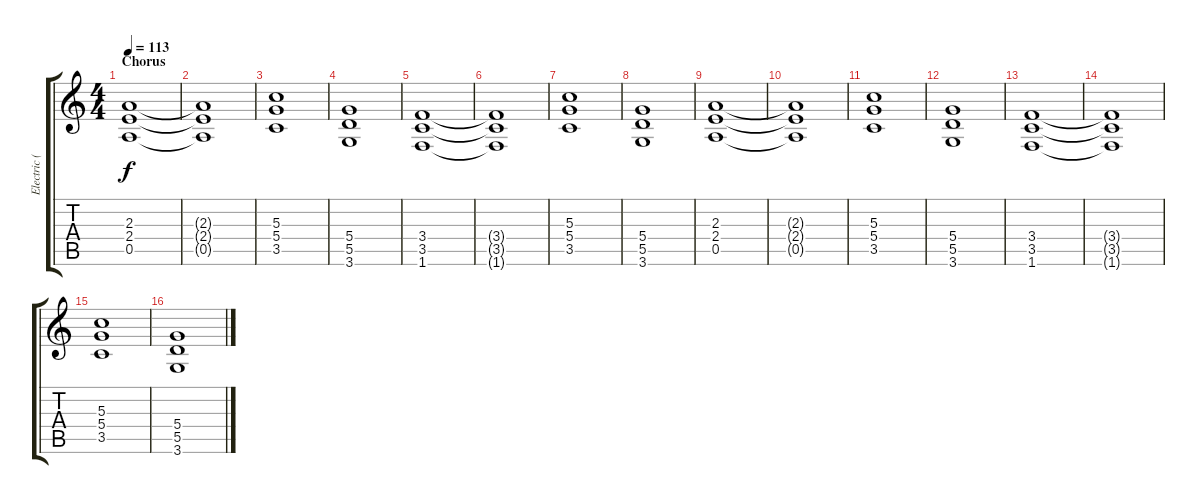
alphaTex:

\track ("Electric (Linde)" "Electric (") {instrument overdrivenguitar}
\staff {score tabs}
\tuning (E4 B3 G3 D3 A2 E2) {hide}
\ts (4 4)
\section ("" "Chorus")
\tempo 113
\clef g2
\ks c
(2.3 2.4 0.5).1{dy f} |
(2.3{t} 2.4{t} 0.5{t}).1 |
(5.3 5.4 3.5).1 |
(5.4 5.5 3.6).1 |
(3.4 3.5 1.6).1 |
(3.4{t} 3.5{t} 1.6{t}).1 |
(5.3 5.4 3.5).1 |
(5.4 5.5 3.6).1 |
(2.3 2.4 0.5).1 |
(2.3{t} 2.4{t} 0.5{t}).1 |
(5.3 5.4 3.5).1 |
(5.4 5.5 3.6).1 |
(3.4 3.5 1.6).1 |
(3.4{t} 3.5{t} 1.6{t}).1 |
(5.3 5.4 3.5).1 |
(5.4 5.5 3.6).1
